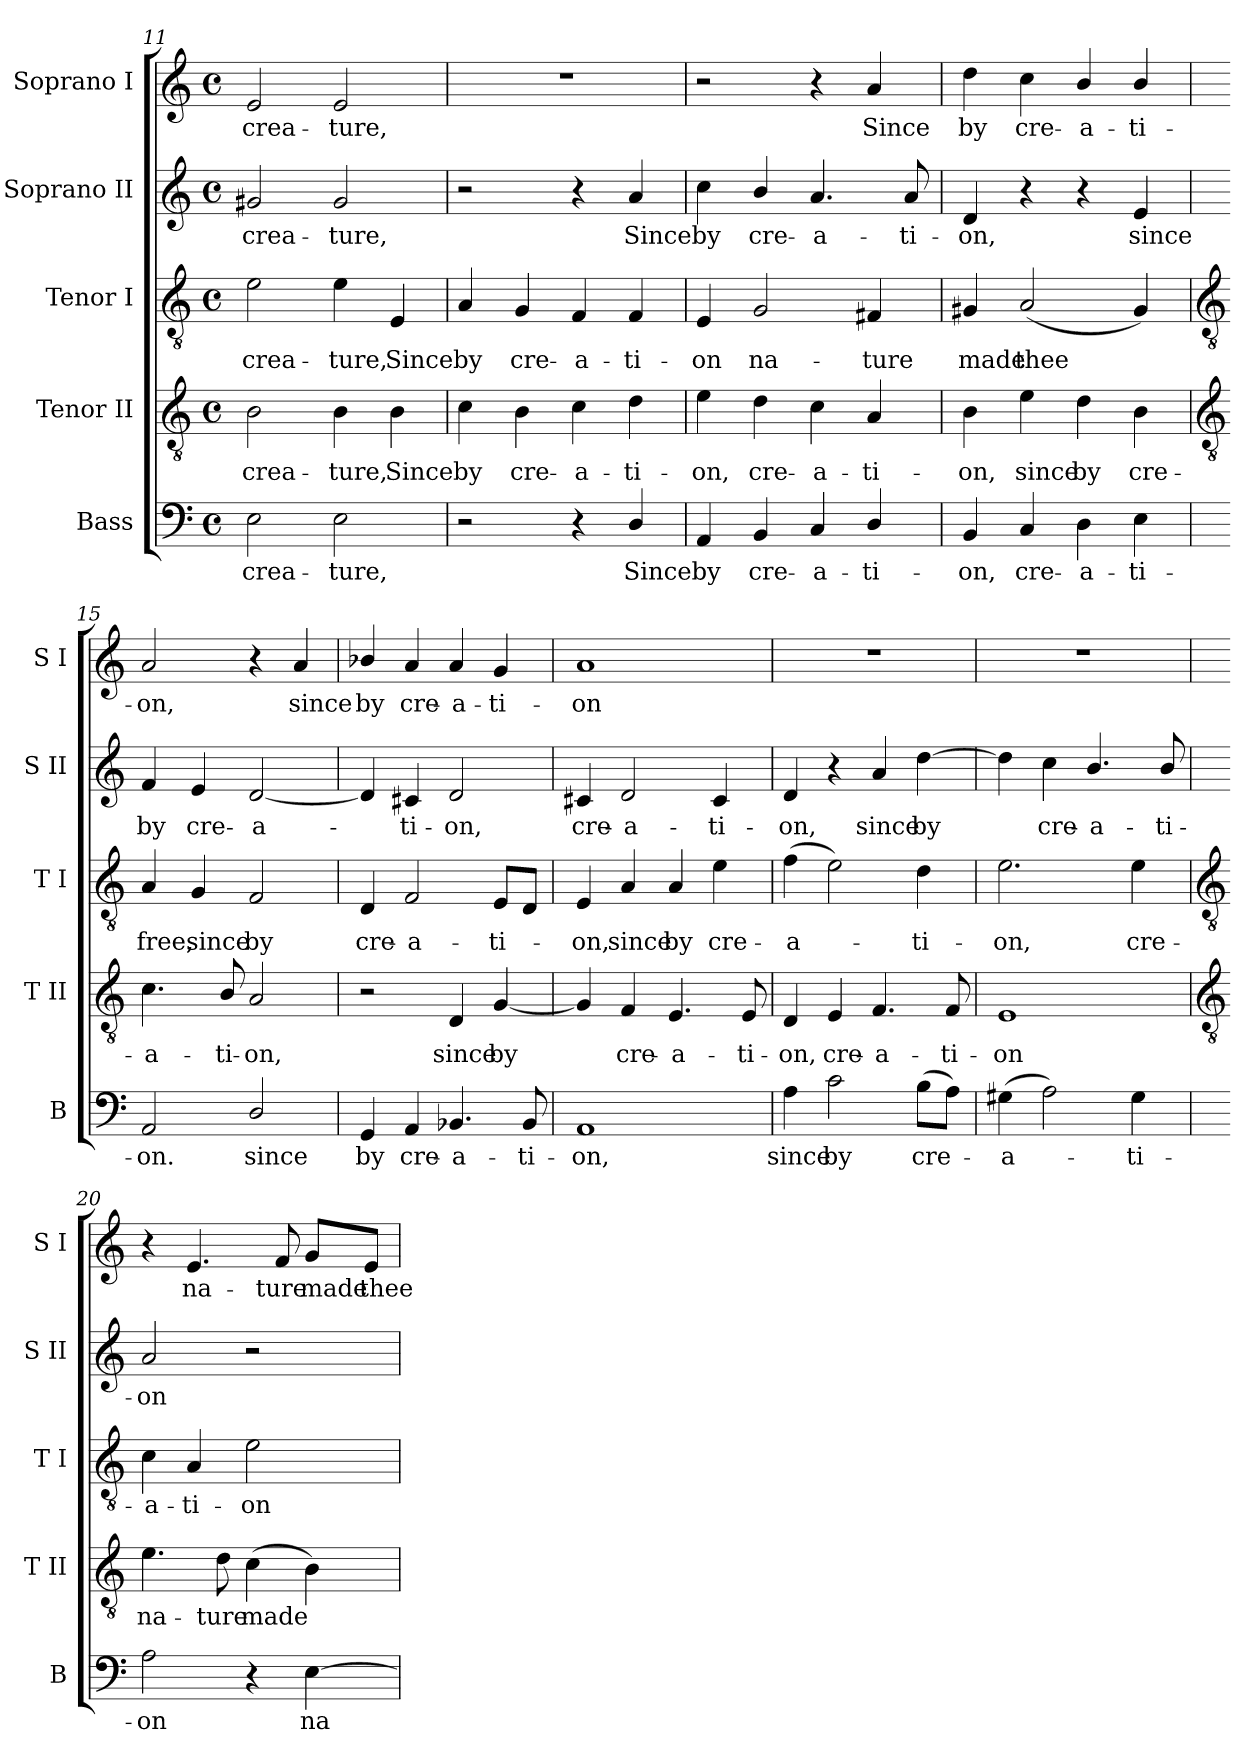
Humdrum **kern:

**kern	**text	**kern	**text	**kern	**text	**kern	**text	**kern	**text
*part5	*part5	*part4	*part4	*part3	*part3	*part2	*part2	*part1	*part1
*staff5	*staff5	*staff4	*staff4	*staff3	*staff3	*staff2	*staff2	*staff1	*staff1
*I"Bass	*	*I"Tenor II	*	*I"Tenor I	*	*I"Soprano II	*	*I"Soprano I	*
*I'B	*	*I'T II	*	*I'T I	*	*I'S II	*	*I'S I	*
*clefF4	*	*clefGv2	*	*clefGv2	*	*clefG2	*	*clefG2	*
*k[]	*	*k[]	*	*k[]	*	*k[]	*	*k[]	*
*C:	*	*C:	*	*C:	*	*C:	*	*C:	*
*M4/4	*	*M4/4	*	*M4/4	*	*M4/4	*	*M4/4	*
*met(c)	*	*met(c)	*	*met(c)	*	*met(c)	*	*met(c)	*
=11	=11	=11	=11	=11	=11	=11	=11	=11	=11
!	!LO:LY:b	!	!LO:LY:b	!	!LO:LY:b	!	!LO:LY:b	!	!LO:LY:b
2E	crea-	2B	crea-	2e	crea-	2g#X	crea-	2e	crea-
!	!LO:LY:b	!	!LO:LY:b	!	!LO:LY:b	!	!LO:LY:b	!	!LO:LY:b
2E	-ture,	4B	-ture,	4e	-ture,	2g#	-ture,	2e	-ture,
!	!	!	!LO:LY:b	!	!LO:LY:b	!	!	!	!
.	.	4B	Since	4E	Since	.	.	.	.
=12	=12	=12	=12	=12	=12	=12	=12	=12	=12
!	!	!	!LO:LY:b	!	!LO:LY:b	!	!	!	!
2r	.	4c	by	4A	by	2r	.	1r	.
!	!	!	!LO:LY:b	!	!LO:LY:b	!	!	!	!
.	.	4B	cre-	4G	cre-	.	.	.	.
!	!	!	!LO:LY:b	!	!LO:LY:b	!	!	!	!
4r	.	4c	-a-	4F	-a-	4r	.	.	.
!	!LO:LY:b	!	!LO:LY:b	!	!LO:LY:b	!	!LO:LY:b	!	!
4D/	Since	4d	-ti-	4F	-ti-	4a	Since	.	.
=13	=13	=13	=13	=13	=13	=13	=13	=13	=13
!	!LO:LY:b	!	!LO:LY:b	!	!LO:LY:b	!	!LO:LY:b	!	!
4AA	by	4e	-on,	4E	-on	4cc	by	2r	.
!	!LO:LY:b	!	!LO:LY:b	!	!LO:LY:b	!	!LO:LY:b	!	!
4BB	cre-	4d	cre-	2G	na-	4b/	cre-	.	.
!	!LO:LY:b	!	!LO:LY:b	!	!	!	!LO:LY:b	!	!
4C	-a-	4c	-a-	.	.	4.a	-a-	4r	.
!	!LO:LY:b	!	!LO:LY:b	!	!LO:LY:b	!	!	!	!LO:LY:b
4D/	-ti-	4A	-ti-	4F#X	-ture	.	.	4a	Since
!	!	!	!	!	!	!	!LO:LY:b	!	!
.	.	.	.	.	.	8a	-ti-	.	.
=14	=14	=14	=14	=14	=14	=14	=14	=14	=14
!	!LO:LY:b	!	!LO:LY:b	!	!LO:LY:b	!	!LO:LY:b	!	!LO:LY:b
4BB	-on,	4B	-on,	4G#X	made	4d	-on,	4dd	by
!	!LO:LY:b	!	!LO:LY:b	!	!LO:LY:b	!	!	!	!LO:LY:b
4C	cre-	4e	since	(<2A	thee	4r	.	4cc	cre-
!	!LO:LY:b	!	!LO:LY:b	!	!	!	!	!	!LO:LY:b
4D	-a-	4d	by	.	.	4r	.	4b/	-a-
!	!LO:LY:b	!	!LO:LY:b	!	!	!	!LO:LY:b	!	!LO:LY:b
4E	-ti-	4B	cre-	4G#)	.	4e	since	4b/	-ti-
!!LO:LB:g=z
=15	=15	=15	=15	=15	=15	=15	=15	=15	=15
*	*	*clefGv2	*	*clefGv2	*	*	*	*	*
!	!LO:LY:b	!	!LO:LY:b	!	!LO:LY:b	!	!LO:LY:b	!	!LO:LY:b
2AA	-on.	4.c	-a-	4A	free,	4f	by	2a	-on,
!	!	!	!	!	!LO:LY:b	!	!LO:LY:b	!	!
.	.	.	.	4G	since	4e	cre-	.	.
!	!	!	!LO:LY:b	!	!	!	!	!	!
.	.	8B/	-ti-	.	.	.	.	.	.
!	!LO:LY:b	!	!LO:LY:b	!	!LO:LY:b	!	!LO:LY:b	!	!
2D/	since	2A	-on,	2F	by	[2d	-a-	4r	.
!	!	!	!	!	!	!	!	!	!LO:LY:b
.	.	.	.	.	.	.	.	4a	since
=16	=16	=16	=16	=16	=16	=16	=16	=16	=16
!	!LO:LY:b	!	!	!	!LO:LY:b	!	!	!	!LO:LY:b
4GG	by	2r	.	4D	cre-	4d]	.	4b-X/	by
!	!LO:LY:b	!	!	!	!LO:LY:b	!	!LO:LY:b	!	!LO:LY:b
4AA	cre-	.	.	2F	-a-	4c#X	ti-	4a	cre-
!	!LO:LY:b	!	!LO:LY:b	!	!	!	!LO:LY:b	!	!LO:LY:b
4.BB-X	-a-	4D	since	.	.	2d	-on,	4a	-a-
!	!	!	!LO:LY:b	!	!LO:LY:b	!	!	!	!LO:LY:b
.	.	[4G	by	8EL	-ti-	.	.	4g	-ti-
!	!LO:LY:b	!	!	!	!	!	!	!	!
8BB-	-ti-	.	.	8DJ	.	.	.	.	.
=17	=17	=17	=17	=17	=17	=17	=17	=17	=17
!	!LO:LY:b	!	!	!	!LO:LY:b	!	!LO:LY:b	!	!LO:LY:b
1AA	-on,	4G]	.	4E	on,	4c#X	cre-	1a	-on
!	!	!	!LO:LY:b	!	!LO:LY:b	!	!LO:LY:b	!	!
.	.	4F	cre-	4A	since	2d	-a-	.	.
!	!	!	!LO:LY:b	!	!LO:LY:b	!	!	!	!
.	.	4.E	-a-	4A	by	.	.	.	.
!	!	!	!	!	!LO:LY:b	!	!LO:LY:b	!	!
.	.	.	.	4e	cre-	4c#	-ti-	.	.
!	!	!	!LO:LY:b	!	!	!	!	!	!
.	.	8E	-ti-	.	.	.	.	.	.
=18	=18	=18	=18	=18	=18	=18	=18	=18	=18
!	!LO:LY:b	!	!LO:LY:b	!	!LO:LY:b	!	!LO:LY:b	!	!
4A	since	4D	-on,	(>4f	-a-	4d	-on,	1r	.
!	!LO:LY:b	!	!LO:LY:b	!	!	!	!	!	!
2c	by	4E	cre-	2e)	.	4r	.	.	.
!	!	!	!LO:LY:b	!	!	!	!LO:LY:b	!	!
.	.	4.F	-a-	.	.	4a	since	.	.
!	!LO:LY:b	!	!	!	!LO:LY:b	!	!LO:LY:b	!	!
(>8BL	cre-	.	.	4d	ti-	[4dd	by	.	.
!	!	!	!LO:LY:b	!	!	!	!	!	!
8AJ)	.	8F	-ti-	.	.	.	.	.	.
=19	=19	=19	=19	=19	=19	=19	=19	=19	=19
!	!LO:LY:b	!	!LO:LY:b	!	!LO:LY:b	!	!	!	!
(>4G#X	a-	1E	-on	2.e	-on,	4dd]	.	1r	.
!	!	!	!	!	!	!	!LO:LY:b	!	!
2A)	.	.	.	.	.	4cc	cre-	.	.
!	!	!	!	!	!	!	!LO:LY:b	!	!
.	.	.	.	.	.	4.b/	-a-	.	.
!	!LO:LY:b	!	!	!	!LO:LY:b	!	!	!	!
4G#	ti-	.	.	4e	cre-	.	.	.	.
!	!	!	!	!	!	!	!LO:LY:b	!	!
.	.	.	.	.	.	8b/	-ti-	.	.
!!LO:LB:g=z
=20	=20	=20	=20	=20	=20	=20	=20	=20	=20
*	*	*clefGv2	*	*clefGv2	*	*	*	*	*
!	!LO:LY:b	!	!LO:LY:b	!	!LO:LY:b	!	!LO:LY:b	!	!
2A	-on	4.e	na-	4c	-a-	2a	-on	4r	.
!	!	!	!	!	!LO:LY:b	!	!	!	!LO:LY:b
.	.	.	.	4A	-ti-	.	.	4.e	na-
!	!	!	!LO:LY:b	!	!	!	!	!	!
.	.	8d	-ture	.	.	.	.	.	.
!	!	!	!LO:LY:b	!	!LO:LY:b	!	!	!	!
4r	.	(>4c	made	2e	-on	2r	.	.	.
!	!	!	!	!	!	!	!	!	!LO:LY:b
.	.	.	.	.	.	.	.	8f	-ture
!	!LO:LY:b	!	!	!	!	!	!	!	!LO:LY:b
[4E	na-	4B)	.	.	.	.	.	8g/L	made
!	!	!	!	!	!	!	!	!	!LO:LY:b
.	.	.	.	.	.	.	.	8e/J	thee
=	=	=	=	=	=	=	=	=	=
*-	*-	*-	*-	*-	*-	*-	*-	*-	*-
